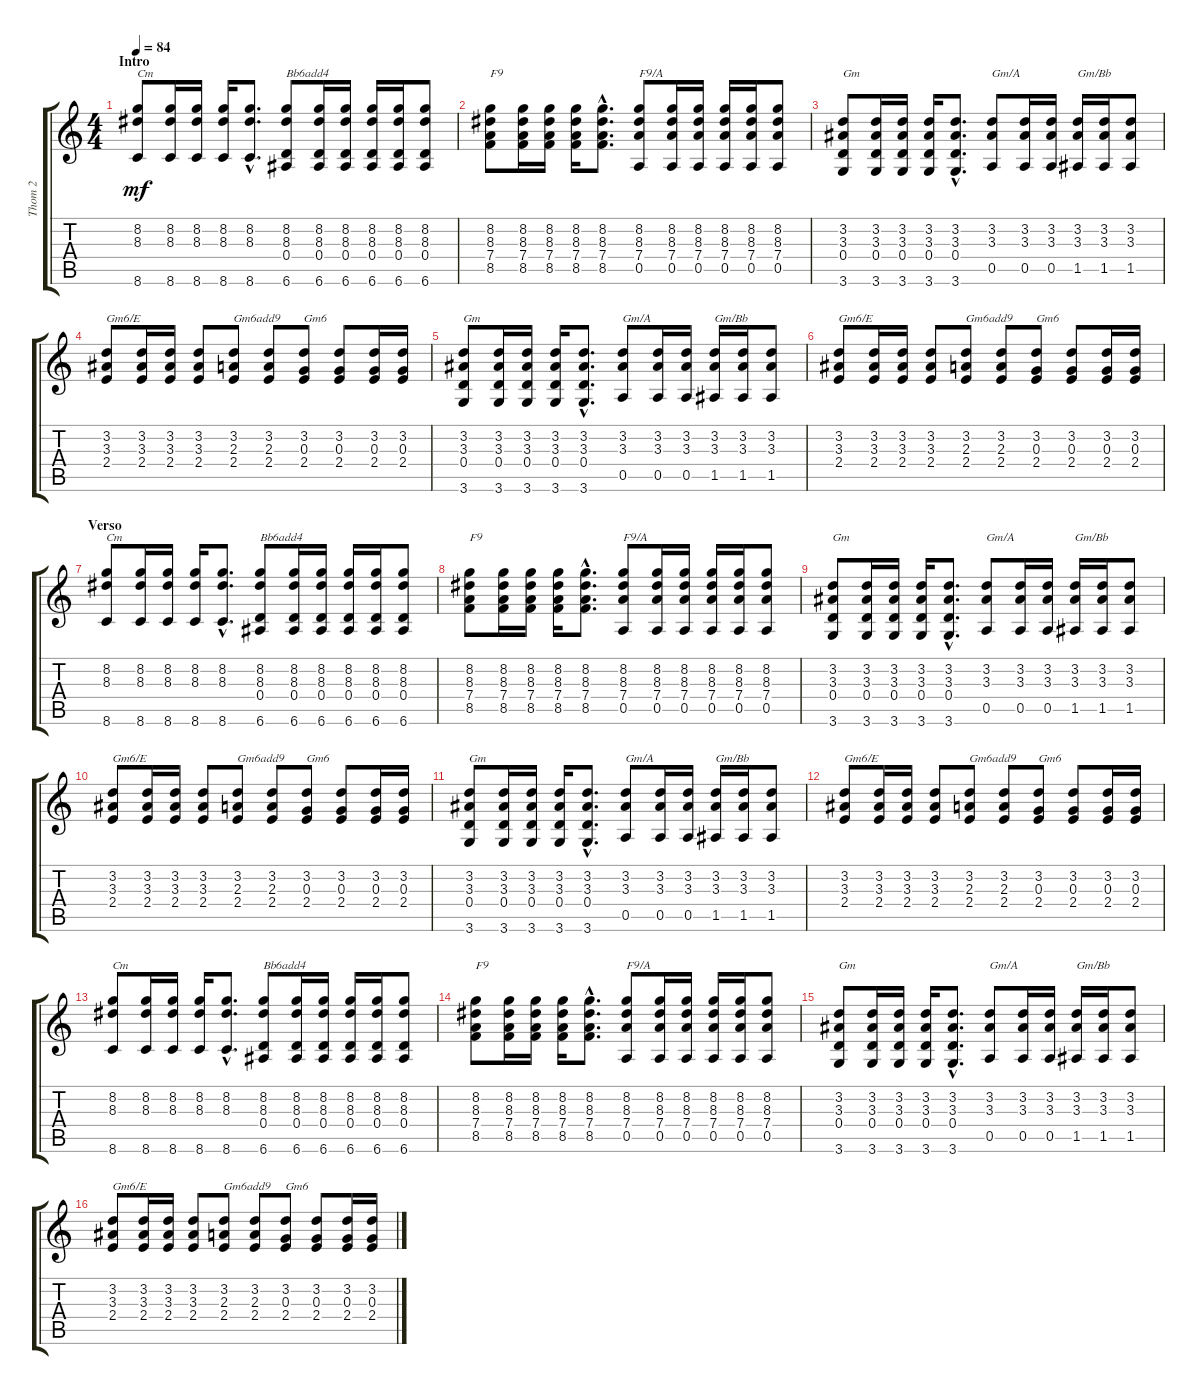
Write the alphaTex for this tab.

\track ("Thom 2" "Thom 2") {instrument acousticguitarnylon}
\staff {score tabs}
\tuning (E4 B3 G3 D3 A2 E2) {hide}
\ts (4 4)
\section ("" "Intro")
\tempo 84
\clef g2
\ks c
(8.2 8.3 8.6).8{txt "Cm" dy mf instrument acousticguitarnylon} (8.2 8.3 8.6).16 (8.2 8.3 8.6).16 (8.2 8.3 8.6).16 (8.2{hac} 8.3{hac} 8.6{hac}).8{d} (8.2 8.3 0.4 6.6).8{txt "Bb6add4"} (8.2 8.3 0.4 6.6).16 (8.2 8.3 0.4 6.6).16 (8.2 8.3 0.4 6.6).16 (8.2 8.3 0.4 6.6).16 (8.2 8.3 0.4 6.6).8 |
(8.2 8.3 7.4 8.5).8{txt "F9"} (8.2 8.3 7.4 8.5).16 (8.2 8.3 7.4 8.5).16 (8.2 8.3 7.4 8.5).16 (8.2{hac} 8.3{hac} 7.4{hac} 8.5{hac}).8{d} (8.2 8.3 7.4 0.5).8{txt "F9/A"} (8.2 8.3 7.4 0.5).16 (8.2 8.3 7.4 0.5).16 (8.2 8.3 7.4 0.5).16 (8.2 8.3 7.4 0.5).16 (8.2 8.3 7.4 0.5).8 |
(3.2 3.3 0.4 3.6).8{txt "Gm"} (3.2 3.3 0.4 3.6).16 (3.2 3.3 0.4 3.6).16 (3.2 3.3 0.4 3.6).16 (3.2{hac} 3.3{hac} 0.4{hac} 3.6{hac}).8{d} (3.2 3.3 0.5).8{txt "Gm/A"} (3.2 3.3 0.5).16 (3.2 3.3 0.5).16 (3.2 3.3 1.5).16{txt "Gm/Bb"} (3.2 3.3 1.5).16 (3.2 3.3 1.5).8 |
(3.2 3.3 2.4).8{txt "Gm6/E"} (3.2 3.3 2.4).16 (3.2 3.3 2.4).16 (3.2 3.3 2.4).8 (3.2 2.3 2.4).8{txt "Gm6add9"} (3.2 2.3 2.4).8 (3.2 0.3 2.4).8{txt "Gm6"} (3.2 0.3 2.4).8 (3.2 0.3 2.4).16 (3.2 0.3 2.4).16 |
(3.2 3.3 0.4 3.6).8{txt "Gm"} (3.2 3.3 0.4 3.6).16 (3.2 3.3 0.4 3.6).16 (3.2 3.3 0.4 3.6).16 (3.2{hac} 3.3{hac} 0.4{hac} 3.6{hac}).8{d} (3.2 3.3 0.5).8{txt "Gm/A"} (3.2 3.3 0.5).16 (3.2 3.3 0.5).16 (3.2 3.3 1.5).16{txt "Gm/Bb"} (3.2 3.3 1.5).16 (3.2 3.3 1.5).8 |
(3.2 3.3 2.4).8{txt "Gm6/E"} (3.2 3.3 2.4).16 (3.2 3.3 2.4).16 (3.2 3.3 2.4).8 (3.2 2.3 2.4).8{txt "Gm6add9"} (3.2 2.3 2.4).8 (3.2 0.3 2.4).8{txt "Gm6"} (3.2 0.3 2.4).8 (3.2 0.3 2.4).16 (3.2 0.3 2.4).16 |
\section ("" "Verso")
(8.2 8.3 8.6).8{txt "Cm"} (8.2 8.3 8.6).16 (8.2 8.3 8.6).16 (8.2 8.3 8.6).16 (8.2{hac} 8.3{hac} 8.6{hac}).8{d} (8.2 8.3 0.4 6.6).8{txt "Bb6add4"} (8.2 8.3 0.4 6.6).16 (8.2 8.3 0.4 6.6).16 (8.2 8.3 0.4 6.6).16 (8.2 8.3 0.4 6.6).16 (8.2 8.3 0.4 6.6).8 |
(8.2 8.3 7.4 8.5).8{txt "F9"} (8.2 8.3 7.4 8.5).16 (8.2 8.3 7.4 8.5).16 (8.2 8.3 7.4 8.5).16 (8.2{hac} 8.3{hac} 7.4{hac} 8.5{hac}).8{d} (8.2 8.3 7.4 0.5).8{txt "F9/A"} (8.2 8.3 7.4 0.5).16 (8.2 8.3 7.4 0.5).16 (8.2 8.3 7.4 0.5).16 (8.2 8.3 7.4 0.5).16 (8.2 8.3 7.4 0.5).8 |
(3.2 3.3 0.4 3.6).8{txt "Gm"} (3.2 3.3 0.4 3.6).16 (3.2 3.3 0.4 3.6).16 (3.2 3.3 0.4 3.6).16 (3.2{hac} 3.3{hac} 0.4{hac} 3.6{hac}).8{d} (3.2 3.3 0.5).8{txt "Gm/A"} (3.2 3.3 0.5).16 (3.2 3.3 0.5).16 (3.2 3.3 1.5).16{txt "Gm/Bb"} (3.2 3.3 1.5).16 (3.2 3.3 1.5).8 |
(3.2 3.3 2.4).8{txt "Gm6/E"} (3.2 3.3 2.4).16 (3.2 3.3 2.4).16 (3.2 3.3 2.4).8 (3.2 2.3 2.4).8{txt "Gm6add9"} (3.2 2.3 2.4).8 (3.2 0.3 2.4).8{txt "Gm6"} (3.2 0.3 2.4).8 (3.2 0.3 2.4).16 (3.2 0.3 2.4).16 |
(3.2 3.3 0.4 3.6).8{txt "Gm"} (3.2 3.3 0.4 3.6).16 (3.2 3.3 0.4 3.6).16 (3.2 3.3 0.4 3.6).16 (3.2{hac} 3.3{hac} 0.4{hac} 3.6{hac}).8{d} (3.2 3.3 0.5).8{txt "Gm/A"} (3.2 3.3 0.5).16 (3.2 3.3 0.5).16 (3.2 3.3 1.5).16{txt "Gm/Bb"} (3.2 3.3 1.5).16 (3.2 3.3 1.5).8 |
(3.2 3.3 2.4).8{txt "Gm6/E"} (3.2 3.3 2.4).16 (3.2 3.3 2.4).16 (3.2 3.3 2.4).8 (3.2 2.3 2.4).8{txt "Gm6add9"} (3.2 2.3 2.4).8 (3.2 0.3 2.4).8{txt "Gm6"} (3.2 0.3 2.4).8 (3.2 0.3 2.4).16 (3.2 0.3 2.4).16 |
(8.2 8.3 8.6).8{txt "Cm"} (8.2 8.3 8.6).16 (8.2 8.3 8.6).16 (8.2 8.3 8.6).16 (8.2{hac} 8.3{hac} 8.6{hac}).8{d} (8.2 8.3 0.4 6.6).8{txt "Bb6add4"} (8.2 8.3 0.4 6.6).16 (8.2 8.3 0.4 6.6).16 (8.2 8.3 0.4 6.6).16 (8.2 8.3 0.4 6.6).16 (8.2 8.3 0.4 6.6).8 |
(8.2 8.3 7.4 8.5).8{txt "F9"} (8.2 8.3 7.4 8.5).16 (8.2 8.3 7.4 8.5).16 (8.2 8.3 7.4 8.5).16 (8.2{hac} 8.3{hac} 7.4{hac} 8.5{hac}).8{d} (8.2 8.3 7.4 0.5).8{txt "F9/A"} (8.2 8.3 7.4 0.5).16 (8.2 8.3 7.4 0.5).16 (8.2 8.3 7.4 0.5).16 (8.2 8.3 7.4 0.5).16 (8.2 8.3 7.4 0.5).8 |
(3.2 3.3 0.4 3.6).8{txt "Gm"} (3.2 3.3 0.4 3.6).16 (3.2 3.3 0.4 3.6).16 (3.2 3.3 0.4 3.6).16 (3.2{hac} 3.3{hac} 0.4{hac} 3.6{hac}).8{d} (3.2 3.3 0.5).8{txt "Gm/A"} (3.2 3.3 0.5).16 (3.2 3.3 0.5).16 (3.2 3.3 1.5).16{txt "Gm/Bb"} (3.2 3.3 1.5).16 (3.2 3.3 1.5).8 |
(3.2 3.3 2.4).8{txt "Gm6/E"} (3.2 3.3 2.4).16 (3.2 3.3 2.4).16 (3.2 3.3 2.4).8 (3.2 2.3 2.4).8{txt "Gm6add9"} (3.2 2.3 2.4).8 (3.2 0.3 2.4).8{txt "Gm6"} (3.2 0.3 2.4).8 (3.2 0.3 2.4).16 (3.2 0.3 2.4).16
